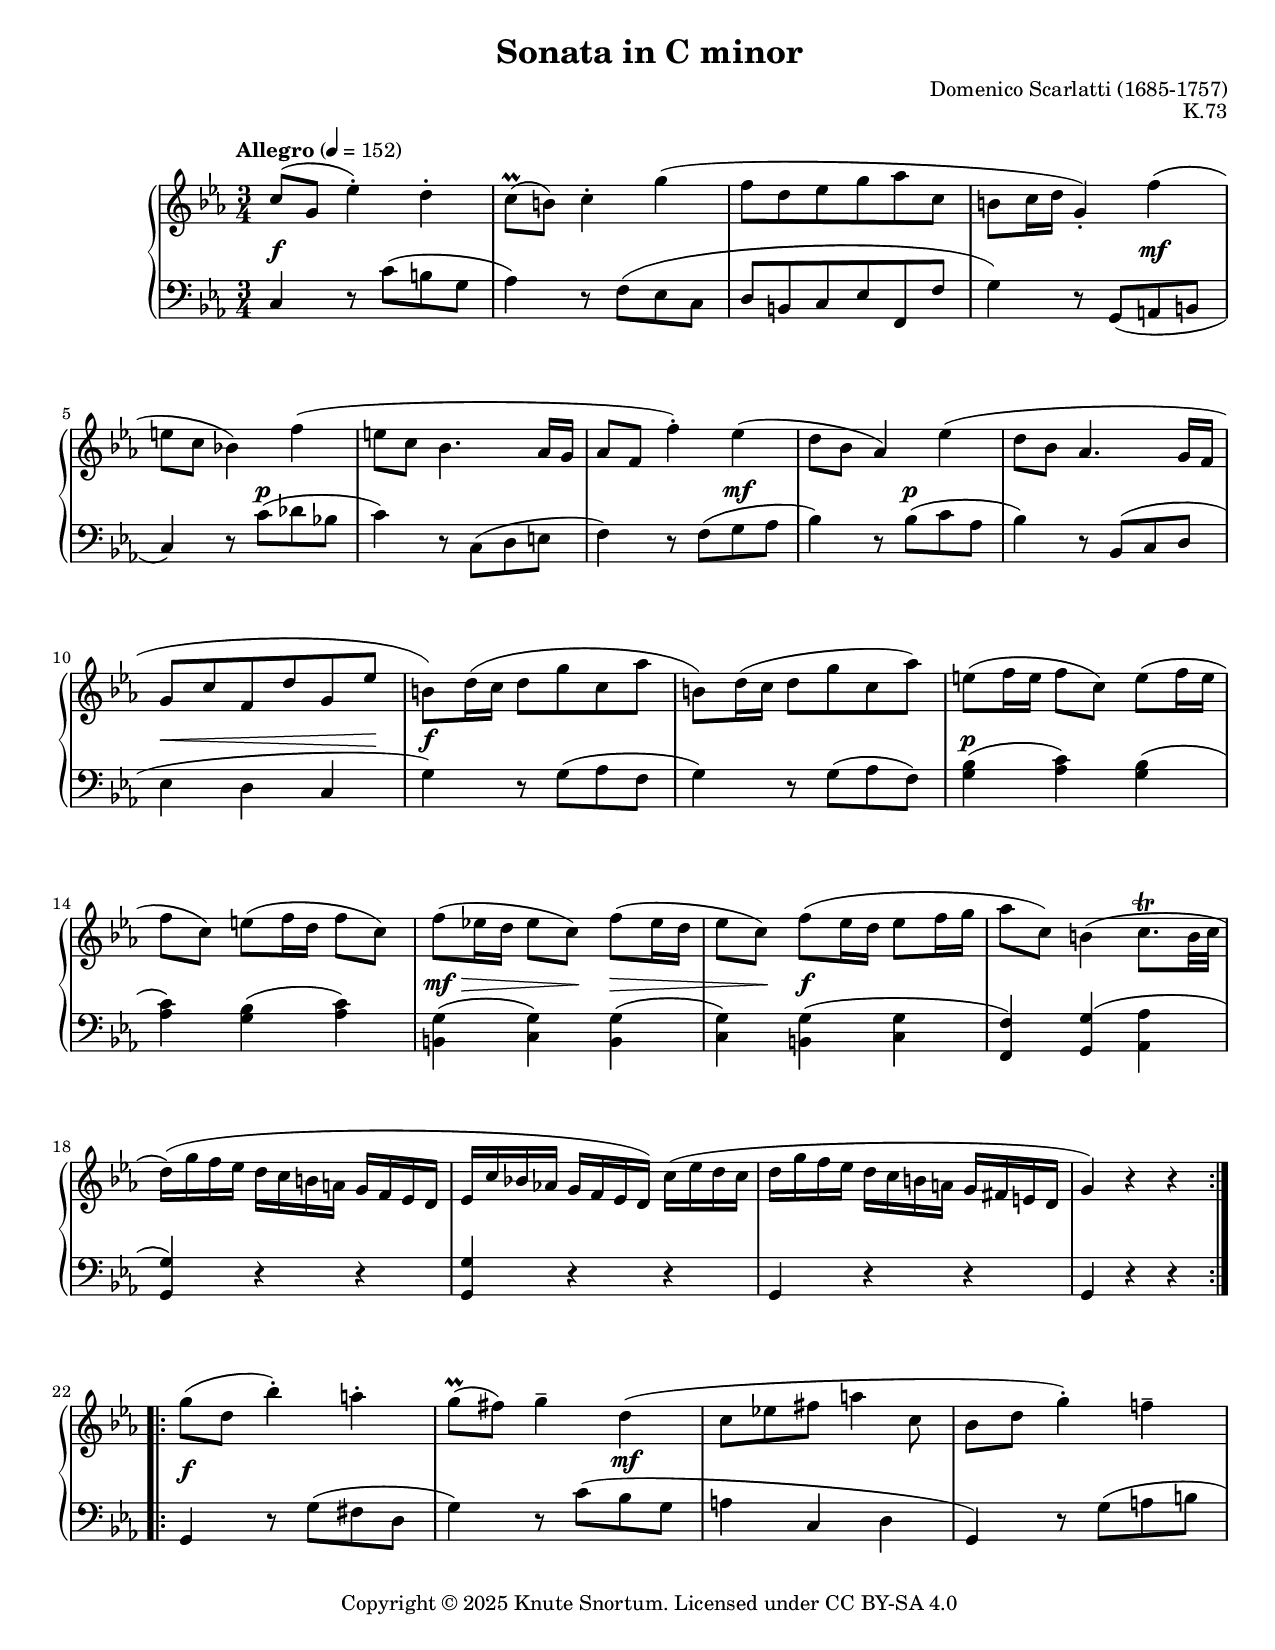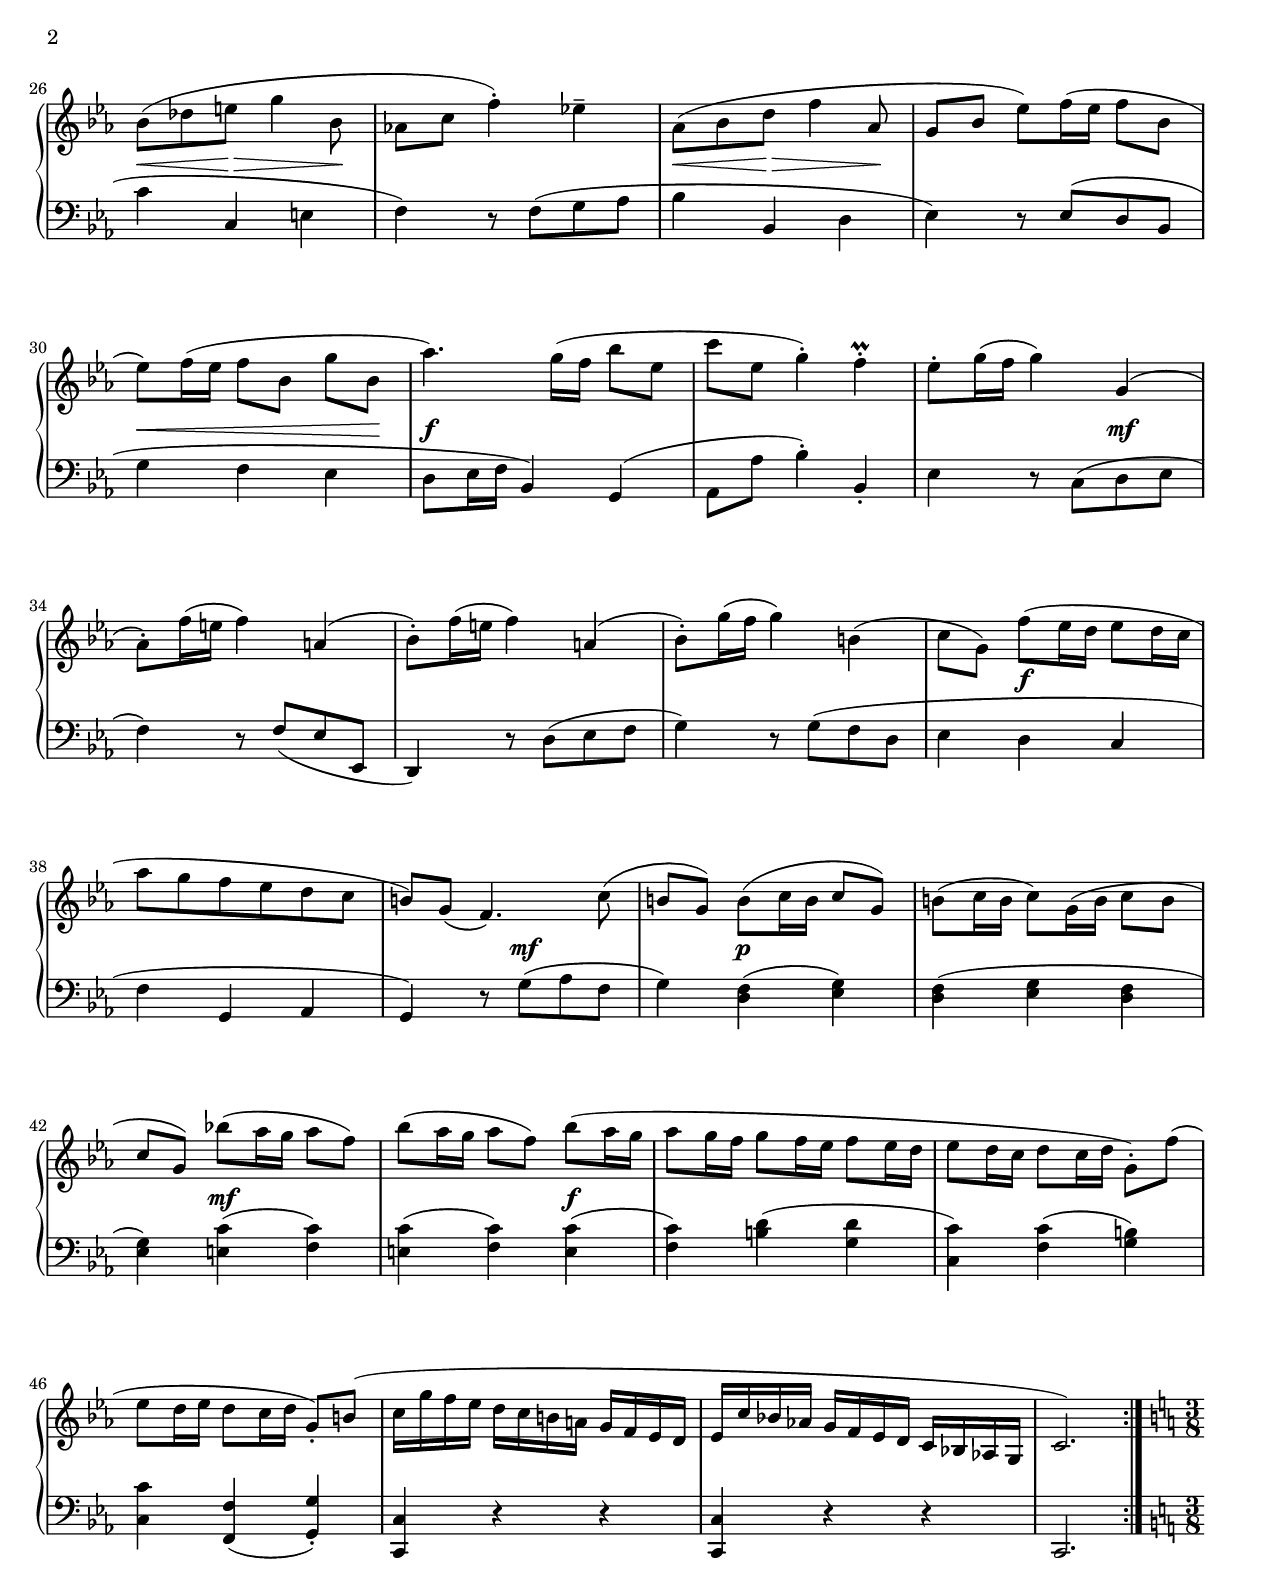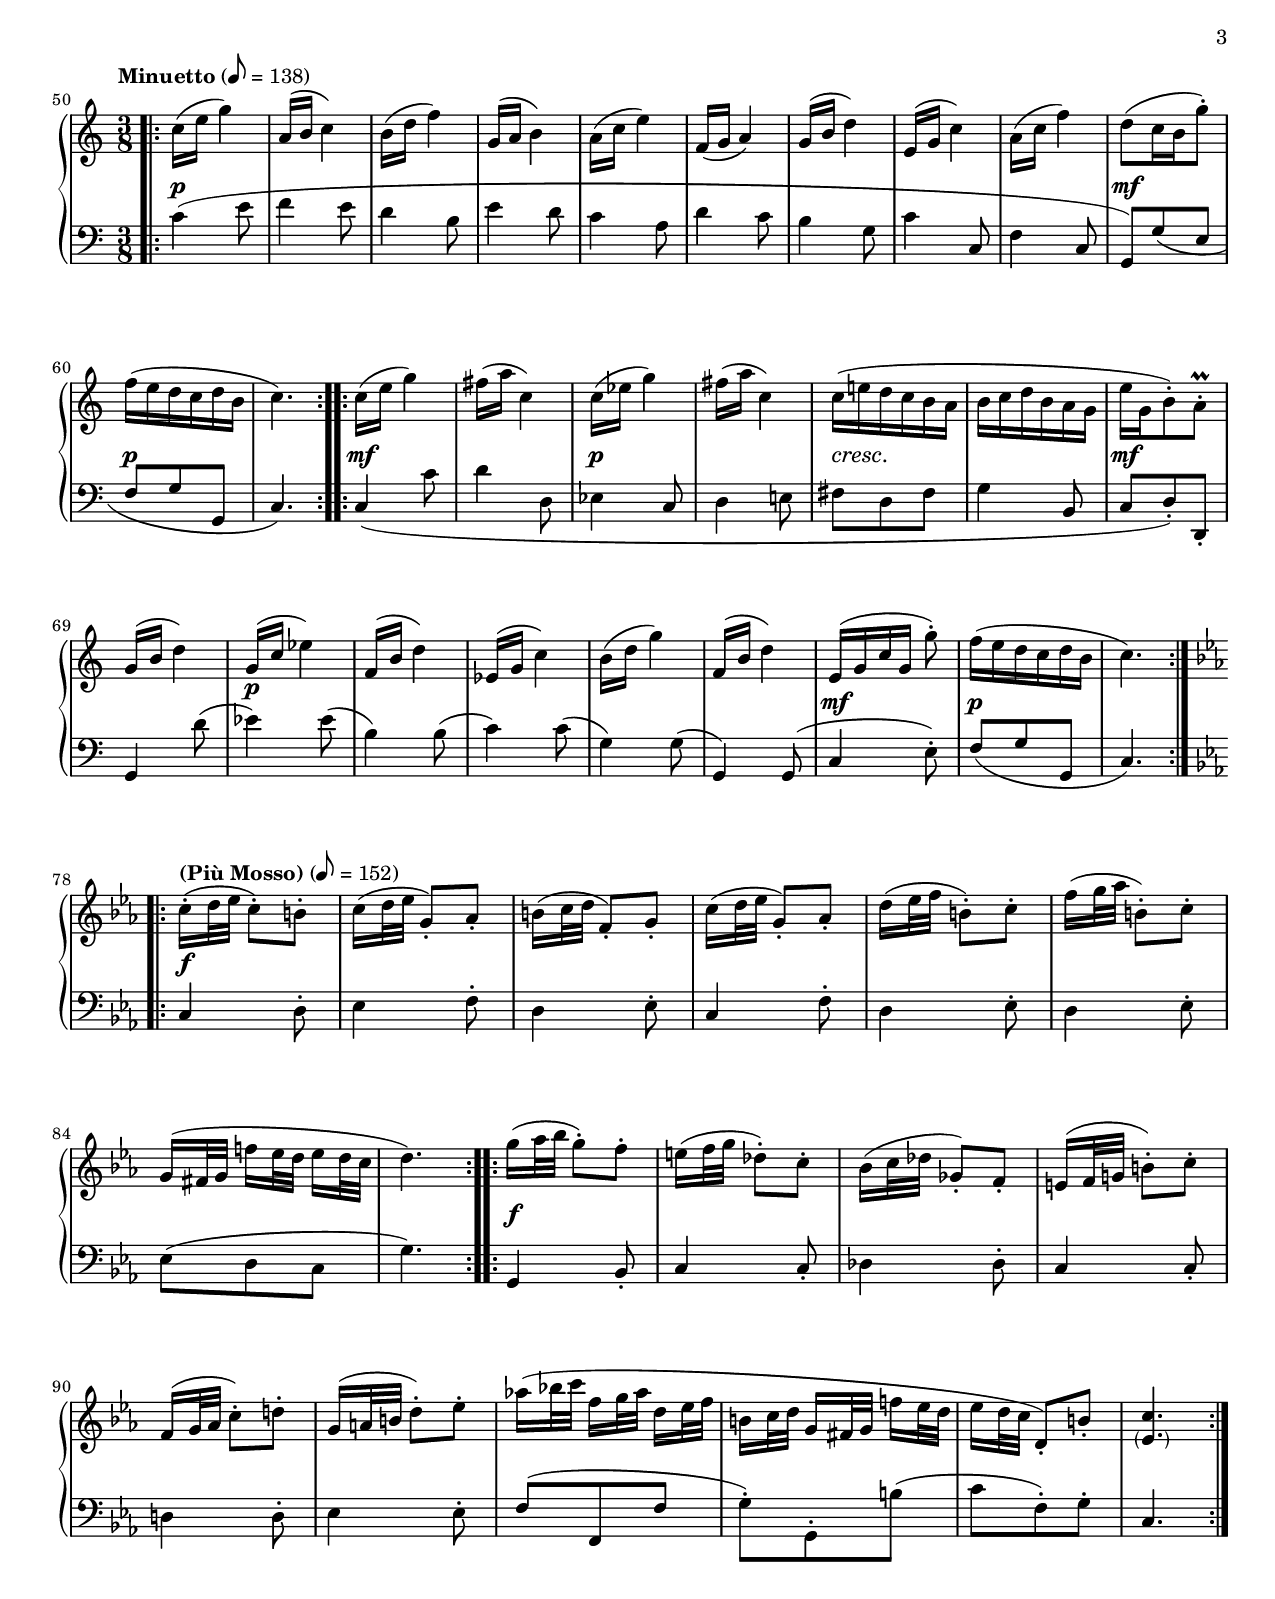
%...+....1....+....2....+....3....+....4....+....5....+....6....+....7....+....

\version "2.24.0"
\include "globals.ily"

\header { 
  title = "Sonata in C minor"
  opus = "K.73"
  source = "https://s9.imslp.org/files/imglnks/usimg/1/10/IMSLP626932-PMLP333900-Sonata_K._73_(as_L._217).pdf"
}

%
% Positions and shapes
%

slurShapeA = \shape #'(
                        ((0 . 0) (0 . 0) (0 . 0) (0 . 0))
                        ((0.25 . 0) (0.25 . 0) (0 . 0) (0 . 0))
                      ) \etc
slurShapeB = \shape #'(
                        ((0 . 0) (0 . 0) (0 . 0) (0 . 0))
                        ((0 . 0) (0 . 0) (0 . 1) (0 . -1))
                      ) \etc

%
% Music
%

global = {
  \time 3/4
  \key c \minor
}

rightHand = \relative {
  \global
  \repeat volta 2 {
    c''8( g ef'4-.) d-. |
    c8(\prall b) c4-. g'( |
    f8 d ef g af c, |
    b8 c16 d g,4-.) f'( |
    e8 c bf!4) f'( |
    e8 c bf4. af16 g |
    af8 f f'4-.) ef4( |
    d8 bf af4) ef'-\slurShapeB ( |
    
    \barNumberCheck 9
    d8 bf af4. g16 f |
    g8 c f, d' g, ef' |
    b8) d16( c  d8 g c, af' |
    b,8) d16( c  d8 g c, af') |
    e8( f16 e  f8 c)  e( f16 e |
    f8 c)  e( f16 d  f8 c) |
    f8( ef!16 d  ef8 c)  f( ef16 d
    ef8 c)  f8( ef16 d  ef8 f16 g |
    
    \barNumberCheck 17
    af8 c,) b4(  c8.\trill b32 c |
    d16)( g f ef  d c b a  g f ef d |
    ef16 c' bf! af!  g f ef d)  c'( ef d c |
    d16 g f ef  d c b a  g fs e d |
    g4) r r |
  }
  \repeat volta 2 {
    g'8( d bf'4-.) a-. |
    g8(\prall fs) g4-- d( |
    c8 ef! fs a4 c,8 |
    
    \barNumberCheck 25
    bf8 d g4-.) f!-- |
    bf,8( df e g4 bf,8 |
    af!8 c f4-.) ef!-- |
    af,8( bf d f4 af,8 |
    g8 bf ef) f16( ef  f8 bf, |
    ef8) f16( ef  f8 bf, g'[ bf,] |
    af'4.) g16( f  bf8 ef, |
    c'8 ef, g4-.) f-.\prall |
    
    \barNumberCheck 33
    ef8-. g16( f g4) g,( |
    af8-.) f'16( e f4) a,( |
    bf8-.) f'16( e f4) a,( |
    bf8-.) g'16( f g4) b,4( |
    \stemDown c8 g)  f'8( ef16 d  ef8 d16 c |
    af'8 g f ef d c |
    \stemNeutral b8) g( f4.) c'8( |
    b8 g)  b8( c16 b  c8 g) |
    
    \barNumberCheck 41
    \stemDown b8( c16 b  c8) g16( b  c8 b |
    \stemNeutral c8 g)  bf'!( af16 g  af8 f) |
    bf8( af16 g  af8 f)  bf( af16 g |
    af8 g16 f  g8 f16 ef  f8 ef16 d |
    ef8 d16 c  d8 c16 d  g,8-.) f'( |
    ef8 d16 ef  d8 c16 d  g,8-.) \offsetPositions #'(-1 . 0) b( |
    c16 g' f ef  d c b a  g f ef d |
    ef16 c' bf! af!  g f ef d  c bf! af! g |
    
    \barNumberCheck 49
    c2.) |
  }
  \key c \major
  \time 3/8
  \repeat volta 2 {
    c'16( e g4) |
    a,16( b c4) |
    b16( d f4) |
    g,16( a b4) |
    a16( c e4) |
    f,16( g a4) |
    g16( b d4) |
    
    \barNumberCheck 57
    e,16( g c4) |
    a16( c f4) |
    d8( c16 b g'8-.) |
    f16( e d c d b |
    c4.) |
  }
  \repeat volta 2 {
    c16( e g4) |
    fs16( a c,4) |
    c16( ef g4) |
    
    \barNumberCheck 65
    fs16( a c,4) |
    c16( e! d c b a |
    b16 c d b a g |
    e'16 g, b8-.) a-.\prall |
    g16( b d4) |
    g,16( c ef4) |
    f,16( b d4) |
    ef,16( g c4) |
    
    \barNumberCheck 73
    b16( d g4) |
    f,16( b d4) |
    e,16( g c g g'8-.)\noBeam |
    f16( e d c d b |
    c4.) |
  }
  \key c \minor
  \repeat volta 2 {
    c16-.( d32 ef c8-.[) b-.] |
    c16( d32 ef g,8-.[) af-.] |
    b16( c32 d f,8-.[) g8-.] |
    
    \barNumberCheck 81
    c16( d32 ef g,8-.[) af-.] |
    d16( ef32 f b,8-.[) c-.] |
    f16( g32 af b,8-.[) c-.] |
    g16( fs32 g  f'!16[ ef32 d]  ef16 d32 c |
    d4.) |
  }
  \repeat volta 2 {
    g16( af32 bf g8-.[) f-.] |
    e16( f32 g df8-.[) c-.] |
    bf16( c32 df gf,8-.[) f-.] |
    
    \barNumberCheck 89
    e16( f32 g! b8-.[) c-.] |
    f,16( g32 af c8-.[) d!-.] |
    g,16( a32 b d8-.[) ef-.] |
    af!16( bf!32 c  f,16[ g32 af]  d,16 ef32 f |
    b,16 c32 d  g,16[ fs32 g]  f'!16 ef32 d |
    ef16 d32 c d,8-.[) b'-.] |
    \override Parentheses.font-size = #-1
    <\parenthesize ef, c'>4. |
  }
}

leftHand = \relative {
  \global
  \clef bass
  \repeat volta 2 {
    c4 r8 c'( b g |
    af4) r8 f( ef c |
    d8 b c ef f, f' |
    g4) r8 g,-\slurShapeA ( a b |
    c4) r8 c'( df bf! |
    c4) r8 c,( d e |
    f4) r8 f( g af |
    bf4) r8 bf( c af |
    
    \barNumberCheck 9
    bf4) r8 bf,( c d |
    ef4 d c |
    g'4) r8 g( af f |
    g4) r8 g( af f) |
    <g bf>4( <af c>) <g bf>( |
    <af c>4) <g bf>( <af c>) |
    <b, g'>4( <c g'>) <b g'>( |
    <c g'>4) <b g'>( <c g'> |
    
    \barNumberCheck 17
    <f, f'>4) <g g'>( <af af'> |
    <g g'>4) r r |
    q4 r r |
    g4 r r |
    g4 r r |
  }
  \repeat volta 2 {
    g4 r8 g'( fs d |
    g4) r8 c( bf g |
    a4 c, d |
    
    \barNumberCheck 25
    g,4) r8 g'( a b |
    c4 c, e |
    f4) r8 f( g af |
    bf4 bf, d |
    ef4) r8 ef( d bf |
    g'4 f ef |
    d8 ef16 f bf,4) \offsetPositions #'(2 . 0) g( |
    af8 af' bf4-.) bf,-. |
    
    \barNumberCheck 33
    ef4 r8 c( d ef |
    f4) r8 f( ef ef, |
    d4) r8 d'( ef f |
    g4) r8 g( f d |
    ef4 d c |
    f4 g, af |
    g4) r8 g'( af f |
    g4) <d f>( <ef g>) |
    
    \barNumberCheck 41
    <d f>4( <ef g> <d f> |
    <ef g>4) <e c'>( <f c'>) |
    <e c'>4( <f c'>) <e c'>( |
    <f c'>4) <b d>( <g d'> |
    <c, c'>4) <f c'>( <g b>) |
    <c, c'>4 <f, f'>( <g g'>-.) |
    <c, c'>4 r r |
    q4 r r |
    
    \barNumberCheck 49
    c2. |
  }
  \key c \major
  \time 3/8
  \repeat volta 2 {
    \offsetPositions #'(-1 . 0) c''4( e8 |
    f4 e8 |
    d4 b8 |
    e4 d8 |
    c4 a8 |
    d4 c8 |
    b4 g8 |
    
    \barNumberCheck 57
    c4 c,8 |
    f4 c8 |
    g8) g'( e |
    f8 g g, |
    c4.) |
  }
  \repeat volta 2 {
    c4_( c'8 |
    d4 d,8 |
    ef4 c8 |
    
    \barNumberCheck 65
    d4 e!8 |
    fs8 d fs |
    g4 b,8 |
    c8 d-.) d,-. |
    g4 d''8( |
    ef4) ef8( |
    b4) b8( |
    c4) c8( |
    
    \barNumberCheck 73
    g4) \offsetPositions #'(0 . 2.5) g8( |
    g,4) g8( |
    c4 e8-.) |
    f8( g g, |
    c4.) |
  }
  \key c \minor
  \repeat volta 2 {
    c4 d8-. |
    ef4 f8-. |
    d4 ef8-. |
    
    \barNumberCheck 81
    c4 f8-. |
    d4 ef8-. |
    d4 ef8-. |
    ef8( d c |
    g'4.) |
  }
  \repeat volta 2 {
    g,4 bf8-. |
    c4 c8-. |
    df4 df8-. |
    
    \barNumberCheck 89
    c4 c8-. |
    d!4 d8-. |
    ef4 ef8-. |
    f8( f, f' |
    g8-.) g,-. b'( |
    c8 f,-.) g-. |
    c,4. |
  }
}

dynamics = {
  \override DynamicTextSpanner.style = #'none
  \repeat volta 2 {
    s2.\f |
    s2. * 2 |
    s2 s4\mf |
    s4. s\p |
    s2. |
    s2 s4\mf |
    s4. s\p |
    
    \barNumberCheck 9
    s2. |
    s2\< s8 s\! |
    s2.\f |
    s2. |
    s2.\p |
    s2. |
    s4.\mf\> s8\! s4\> |
    s8 s\! s2\f |
    
    \barNumberCheck 17
    s2. * 5 |
  }
  \repeat volta 2 {
    s2.\f |
    s2 s4-\tweak Y-offset 0.5 \mf |
    s2. |
    
    \barNumberCheck 25
    s2. |
    s4\< \tag layout { s8\> } \tag midi { s\f\> } s4 s8\! |
    s2. |
    s4\< \tag layout { s8\> } \tag midi { s\f\> } s4 s8\! |
    s2. |
    s2\< s8 s\! |
    s2.\f |
    s2. |
    
    \barNumberCheck 33
    s2 s4\mf |
    s2. * 3 |
    s4 s2\f |
    s2. |
    s4. s\mf |
    s4 s2\p |
    
    \barNumberCheck 41
    s2. |
    s4 s2\mf |
    s2 s4\f |
    s2. * 5 |
    
    \barNumberCheck 49
    s2. |
  }
  % Minuetto
  \repeat volta 2 {
    s4.\p |
    s4. * 6 |
    
    \barNumberCheck 57
    s4. * 2 |
    s4.\mf |
    s4.\p |
    s4. |
  }
  \repeat volta 2 {
    s4.\mf |
    s4. |
    s4.\p |
    
    \barNumberCheck 65
    s4. |
    s4.\cresc |
    s4. |
    s4.\mf |
    s4. |
    s4.-\tweak Y-offset 1 \p |
    s4. * 2 |
    
    \barNumberCheck 73
    s4. * 2 |
    s4.\mf |
    s4.\p |
    s4. |
  }
  % Più mossos
  \repeat volta 2 {
    s4.\f |
    s4. * 2 |
    
    \barNumberCheck 81
    s4. * 5 |
  }
  \repeat volta 2 {
    s4.\f |
    s4. * 2 |
    
    \barNumberCheck 89
    s4. * 7 |
  }
}

tempi = {
  \repeat volta 2 {
    \tempo "Allegro" 4 = 152
    s2. * 16 |
    
    \barNumberCheck 17
    s2. * 3 |
    \set Score.tempoHideNote = ##t
    s4 \tempo 4 = 138 s \tempo 4 = 126 s |
    s2.
  }
  \repeat volta 2 {
    \tempo 4 = 152
    s2. * 3 |
    
    \barNumberCheck 25
    s2. * 16 |
    
    \barNumberCheck 41
    s2. * 7 |
    s4 \tempo 4 = 138 s \tempo 4 = 126 s |
    
    \barNumberCheck 49
    s2. |
  }
  \repeat volta 2 {
    \set Score.tempoHideNote = ##f
    \tempo "Minuetto" 8 = 138
    s4. * 7 |
    
    \barNumberCheck 57
    s4. * 5 |
  }
  \repeat volta 2 {
    s4. * 3 |
    
    \barNumberCheck 65
    s4. * 8 |
    
    \barNumberCheck 73
    s4. * 3 |
    \tag layout { s4. * 2 | }
    \tag midi {
      \alternative {
        { s4. * 2 | }
        {
          s8 \tempo 8 = 126 s \tempo 8 = 116 s |
          s4. |
        }
      }
    }
  }
  \repeat volta 2 {
    \tempo "(Più Mosso)" 8 = 152
    s4. * 3 |
    
    \barNumberCheck 81
    s4. * 5 |
  }
  \repeat volta 2 {
    \set Score.tempoHideNote = ##t
    \tempo 8 = 152
    s4. * 3 |
    
    \barNumberCheck 89
    s4. * 5 |
    \tag layout { s4. * 2 | }
    \tag midi {
      \alternative {
        {
          s8 \tempo 8 = 138 s \tempo 8 = 126 s |
          s4. |
        }
        {
          \tempo 8 = 132 s8 \tempo 8 = 116 s \tempo 8 = 104 s |
          \tempo 8 = 92 s4. |
        }
      }
    }
  }
}

forceBreaks = {
  % page 1
  s2. * 4 \break
  s2. * 5 \break
  s2. * 4 \break
  s2. * 4 \break
  s2. * 4 \break
  s2. * 4 \pageBreak
  
  % page 2
  s2. * 4 \break
  s2. * 4 \break
  s2. * 4 \break
  s2. * 4 \break
  s2. * 4 \break
  s2. * 4 \pageBreak
  
  % page 3
  s4. * 10 \break
  s4. * 9 \break
  s4. * 9 \break
  s4. * 6 \break
  s4. * 6 \break
}

\score {
  \keepWithTag layout  
  \new PianoStaff \with {
    \override StaffGrouper.staff-staff-spacing = 
      #'((basic-distance . 9)
         (padding . 1))
  } <<
    \new Staff = "upper" \rightHand
    \new Dynamics \dynamics
    \new Staff = "lower" \leftHand
    \new Dynamics \tempi
    \new Devnull \forceBreaks
  >>
  \layout {}
}

\include "articulate.ly"

\score {
  \keepWithTag midi
  \articulate <<
    \new Staff = "upper" << \rightHand \dynamics \tempi >>
    \new Staff = "lower" << \leftHand \dynamics \tempi >>
  >>
  \midi {}
}
